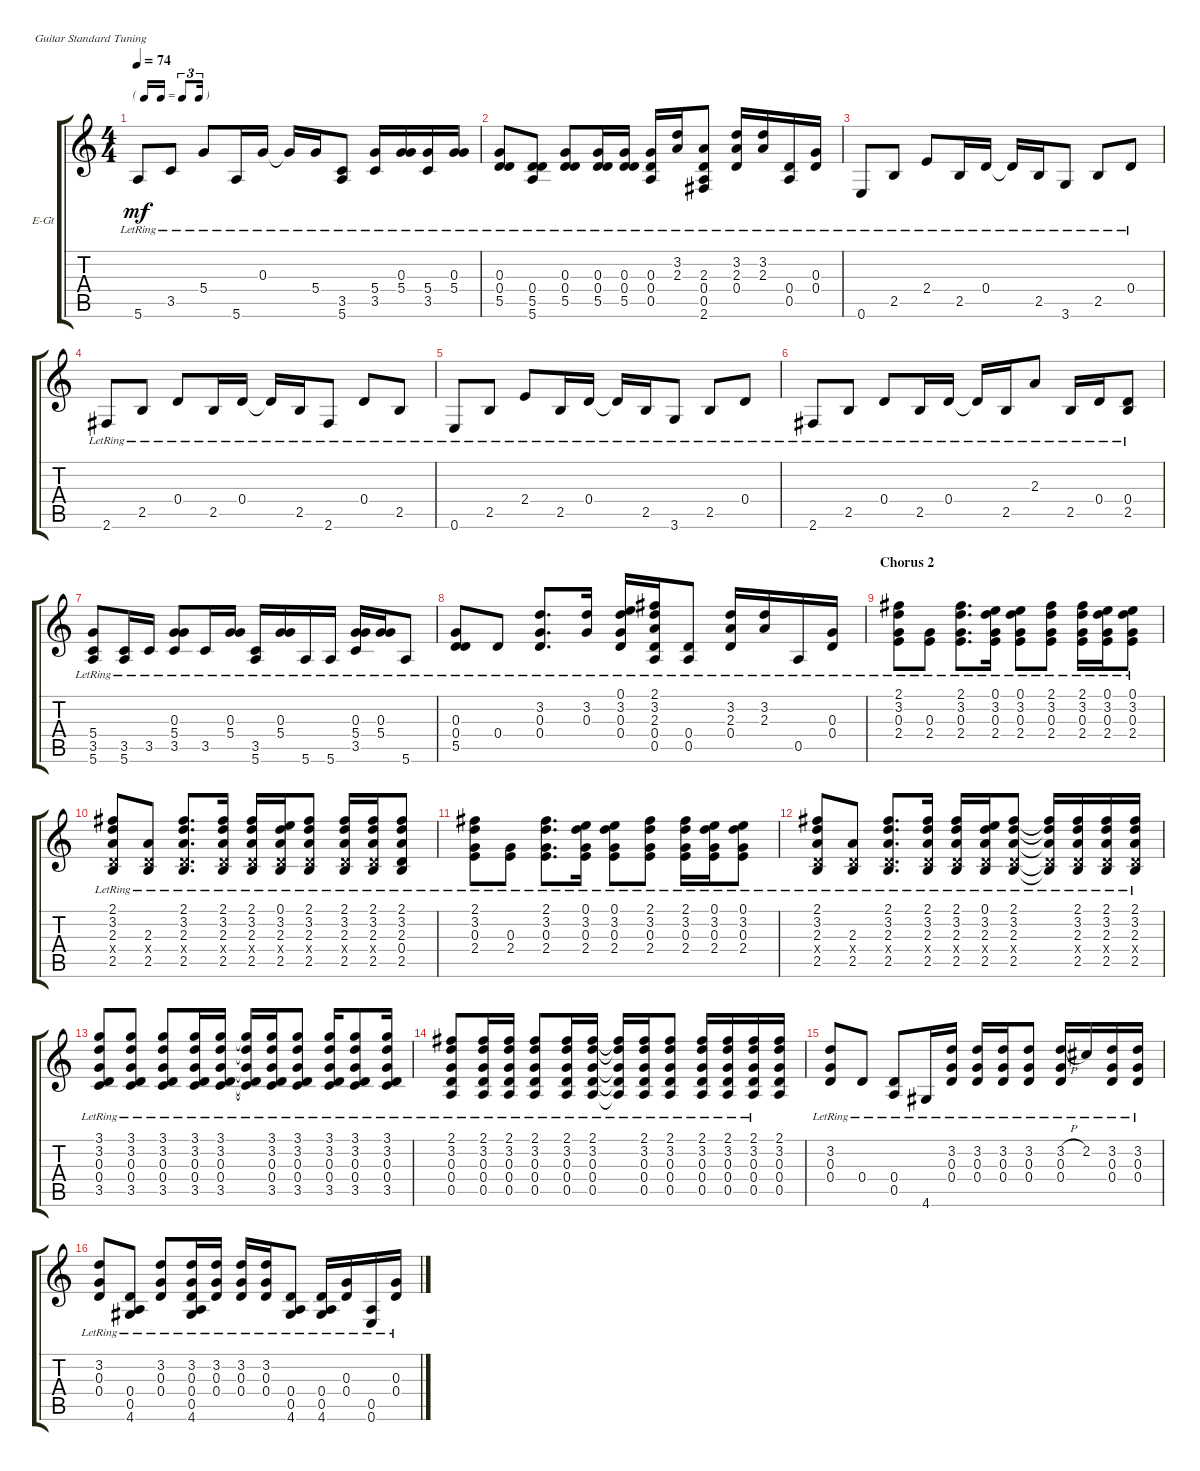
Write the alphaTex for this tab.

\defaultSystemsLayout 4
\bracketExtendMode groupsimilarinstruments
\firstSystemTrackNameOrientation horizontal
\otherSystemsTrackNameOrientation horizontal
\track ("Guitar 1 (clean)" "E-Gt") {instrument electricguitarclean}
\staff {score tabs}
\tuning (E4 B3 G3 D3 A2 E2)
\ts (4 4)
\tf triplet16th
\tempo 74
\clef g2
\ks c
5.6{lr}.8{dy mf} 3.5{lr}.8 5.4{lr}.8 5.6{lr}.16 0.3{lr}.16 0.3{lr t}.16 5.4{lr}.16 (3.5{lr} 5.6{lr}).8 (3.5{lr} 5.4{lr}).16 (5.4{lr} 0.3{lr}).16 (5.4{lr} 3.5{lr}).16 (0.3{lr} 5.4{lr}).16 |
(5.5{lr} 0.4{lr} 0.3{lr}).8 (5.5{lr} 5.6{lr} 0.4{lr}).8 (5.5{lr} 0.4{lr} 0.3{lr}).8 (5.5{lr} 0.4{lr} 0.3{lr}).16 (5.5{lr} 0.4{lr} 0.3{lr}).16 (0.5{lr} 0.4{lr} 0.3{lr}).16 (3.2{lr} 2.3{lr}).16 (2.3{lr} 0.4{lr} 0.5{lr} 2.6{lr}).8 (0.4{lr} 2.3{lr} 3.2{lr}).16 (3.2{lr} 2.3{lr}).16 (0.4{lr} 0.5{lr}).16 (0.3{lr} 0.4{lr}).16 |
0.6{lr}.8 2.5{lr}.8 2.4{lr}.8 2.5{lr}.16 0.4{lr}.16 0.4{lr t}.16 2.5{lr}.16 3.6{lr}.8 2.5{lr}.8 0.4{lr}.8 |
2.6{lr}.8 2.5{lr}.8 0.4{lr}.8 2.5{lr}.16 0.4{lr}.16 0.4{lr t}.16 2.5{lr}.16 2.6{lr}.8 0.4{lr}.8 2.5{lr}.8 |
0.6{lr}.8 2.5{lr}.8 2.4{lr}.8 2.5{lr}.16 0.4{lr}.16 0.4{lr t}.16 2.5{lr}.16 3.6{lr}.8 2.5{lr}.8 0.4{lr}.8 |
2.6{lr}.8 2.5{lr}.8 0.4{lr}.8 2.5{lr}.16 0.4{lr}.16 0.4{lr t}.16 2.5{lr}.16 2.3{lr}.8 2.5{lr}.16 0.4{lr}.16 (0.4{lr} 2.5{lr}).8 |
(5.6{lr} 3.5{lr} 5.4{lr}).8 (3.5{lr} 5.6{lr}).16 3.5{lr}.16 (3.5{lr} 5.4{lr} 0.3{lr}).8 3.5{lr}.16 (0.3{lr} 5.4{lr}).16 (3.5{lr} 5.6{lr}).16 (5.4{lr} 0.3{lr}).16 5.6{lr}.16 5.6{lr}.16 (5.4{lr} 3.5{lr} 0.3{lr}).16 (0.3{lr} 5.4{lr}).16 5.6{lr}.8 |
(5.5{lr} 0.4{lr} 0.3{lr}).8 0.4{lr}.8 (0.4{lr} 0.3{lr} 3.2).8{d} (0.3{lr} 3.2).16 (0.4{lr} 0.3{lr} 0.1 3.2).16 (3.2{lr} 2.3{lr} 2.1 0.4 0.5).16 (0.4{lr} 0.5{lr}).8 (0.4{lr} 2.3{lr} 3.2{lr}).16 (3.2{lr} 2.3{lr}).16 0.5{lr}.16 (0.3{lr} 0.4{lr}).16 |
\section ("" "Chorus 2")
(2.4{lr} 0.3{lr} 3.2{lr} 2.1{lr}).8 (0.3{lr} 2.4{lr}).8 (2.4{lr} 0.3{lr} 3.2{lr} 2.1{lr}).8{d} (2.4{lr} 0.3{lr} 3.2{lr} 0.1{lr}).16 (2.4{lr} 0.3{lr} 3.2{lr} 0.1{lr}).8 (2.4{lr} 0.3{lr} 3.2{lr} 2.1{lr}).8 (2.4{lr} 0.3{lr} 3.2{lr} 2.1{lr}).16 (2.4{lr} 0.3{lr} 3.2{lr} 0.1{lr}).16 (2.4{lr} 0.3{lr} 3.2{lr} 0.1{lr}).8 |
(0.4{x} 2.3{lr} 3.2{lr} 2.1{lr} 2.5{lr}).8 (0.4{x} 2.3{lr} 2.5{lr}).8 (0.4{x} 2.3{lr} 3.2{lr} 2.1{lr} 2.5{lr}).8{d} (0.4{x} 2.3{lr} 3.2{lr} 2.1{lr} 2.5{lr}).16 (0.4{x} 2.3{lr} 3.2{lr} 2.1{lr} 2.5{lr}).16 (0.4{x} 2.3{lr} 3.2{lr} 0.1{lr} 2.5{lr}).16 (0.4{x} 2.3{lr} 3.2{lr} 2.1{lr} 2.5{lr}).8 (0.4{x} 2.3{lr} 3.2{lr} 2.1{lr} 2.5{lr}).16 (0.4{x} 2.3{lr} 3.2{lr} 2.1{lr} 2.5{lr}).16 (0.4{lr} 2.3{lr} 3.2{lr} 2.1{lr} 2.5{lr}).8 |
(2.4{lr} 0.3{lr} 3.2{lr} 2.1{lr}).8 (0.3{lr} 2.4{lr}).8 (2.4{lr} 0.3{lr} 3.2{lr} 2.1{lr}).8{d} (2.4{lr} 0.3{lr} 3.2{lr} 0.1{lr}).16 (2.4{lr} 0.3{lr} 3.2{lr} 0.1{lr}).8 (2.4{lr} 0.3{lr} 3.2{lr} 2.1{lr}).8 (2.4{lr} 0.3{lr} 3.2{lr} 2.1{lr}).16 (2.4{lr} 0.3{lr} 3.2{lr} 0.1{lr}).16 (2.4{lr} 0.3{lr} 3.2{lr} 0.1{lr}).8 |
(0.4{x} 2.3{lr} 3.2{lr} 2.1{lr} 2.5{lr}).8 (0.4{x} 2.3{lr} 2.5{lr}).8 (0.4{x} 2.3{lr} 3.2{lr} 2.1{lr} 2.5{lr}).8{d} (0.4{x} 2.3{lr} 3.2{lr} 2.1{lr} 2.5{lr}).16 (0.4{x} 2.3{lr} 3.2{lr} 2.1{lr} 2.5{lr}).16 (0.4{x} 2.3{lr} 3.2{lr} 0.1{lr} 2.5{lr}).16 (0.4{x} 2.3{lr} 3.2{lr} 2.1{lr} 2.5{lr}).8 (0.4{x t} 2.3{lr t} 3.2{lr t} 2.1{lr t} 2.5{lr t}).16 (0.4{x} 2.3{lr} 3.2{lr} 2.1{lr} 2.5{lr}).16 (0.4{x} 2.3{lr} 3.2{lr} 2.1{lr} 2.5{lr}).16 (0.4{x} 2.3{lr} 3.2{lr} 2.1{lr} 2.5{lr}).16 |
(3.5{lr} 0.4{lr} 0.3{lr} 3.2{lr} 3.1{lr}).8 (3.5{lr} 0.4{lr} 0.3{lr} 3.2{lr} 3.1{lr}).8 (3.5{lr} 0.4{lr} 0.3{lr} 3.2{lr} 3.1{lr}).8 (3.5{lr} 0.4{lr} 0.3{lr} 3.2{lr} 3.1{lr}).16 (3.5{lr} 0.4{lr} 0.3{lr} 3.2{lr} 3.1{lr}).16 (3.5{lr t} 0.4{lr t} 0.3{lr t} 3.2{lr t} 3.1{lr t}).16 (3.5{lr} 0.4{lr} 0.3{lr} 3.2{lr} 3.1{lr}).16 (3.5{lr} 0.4{lr} 0.3{lr} 3.2{lr} 3.1{lr}).8 (3.5{lr} 0.4{lr} 0.3{lr} 3.2{lr} 3.1{lr}).16 (3.5{lr} 0.4{lr} 0.3{lr} 3.2{lr} 3.1{lr}).8 (3.5{lr} 0.4{lr} 0.3{lr} 3.2{lr} 3.1{lr}).16 |
(0.5{lr} 0.4{lr} 0.3{lr} 3.2{lr} 2.1{lr}).8 (0.5{lr} 0.4{lr} 0.3{lr} 3.2{lr} 2.1{lr}).16 (0.5{lr} 0.4{lr} 0.3{lr} 3.2{lr} 2.1{lr}).16 (0.5{lr} 0.4{lr} 0.3{lr} 3.2{lr} 2.1{lr}).8 (0.5{lr} 0.4{lr} 0.3{lr} 3.2{lr} 2.1{lr}).16 (0.5{lr} 0.4{lr} 0.3{lr} 3.2{lr} 2.1{lr}).16 (0.5{lr t} 0.4{lr t} 0.3{lr t} 3.2{lr t} 2.1{lr t}).16 (0.5{lr} 0.4{lr} 0.3{lr} 3.2{lr} 2.1{lr}).16 (0.5{lr} 0.4{lr} 0.3{lr} 3.2{lr} 2.1{lr}).8 (0.5{lr} 0.4{lr} 0.3{lr} 3.2{lr} 2.1{lr}).16 (0.5{lr} 0.4{lr} 0.3{lr} 3.2{lr} 2.1{lr}).16 (0.5{lr} 0.4{lr} 0.3{lr} 3.2{lr} 2.1{lr}).16 (0.5 0.4 0.3 3.2 2.1).16 |
(0.4{lr} 0.3{lr} 3.2{lr}).8 0.4{lr}.8 (0.4{lr} 0.5{lr}).8 4.6{lr}.16 (0.4{lr} 0.3{lr} 3.2{lr}).16 (0.4{lr} 0.3{lr} 3.2{lr}).16 (0.4{lr} 0.3{lr} 3.2{lr}).16 (0.4{lr} 0.3{lr} 3.2{lr}).8 (0.4{lr} 0.3{lr} 3.2{h lr}).16 2.2{lr}.16 (0.4{lr} 0.3{lr} 3.2{lr}).16 (0.4{lr} 0.3{lr} 3.2{lr}).16 |
(0.4{lr} 0.3{lr} 3.2{lr}).8 (4.6{lr} 0.5{lr} 0.4{lr}).8 (0.4{lr} 0.3{lr} 3.2{lr}).8 (0.4{lr} 0.3{lr} 3.2{lr} 0.5{lr} 4.6{lr}).16 (0.4{lr} 0.3{lr} 3.2{lr}).16 (0.4{lr} 0.3{lr} 3.2{lr}).16 (0.4{lr} 0.3{lr} 3.2{lr}).16 (4.6{lr} 0.5{lr} 0.4{lr}).8 (4.6{lr} 0.5{lr} 0.4{lr}).16 (0.4{lr} 0.3{lr}).16 (0.5{lr} 0.6{lr}).16 (0.4{lr} 0.3{lr}).16
